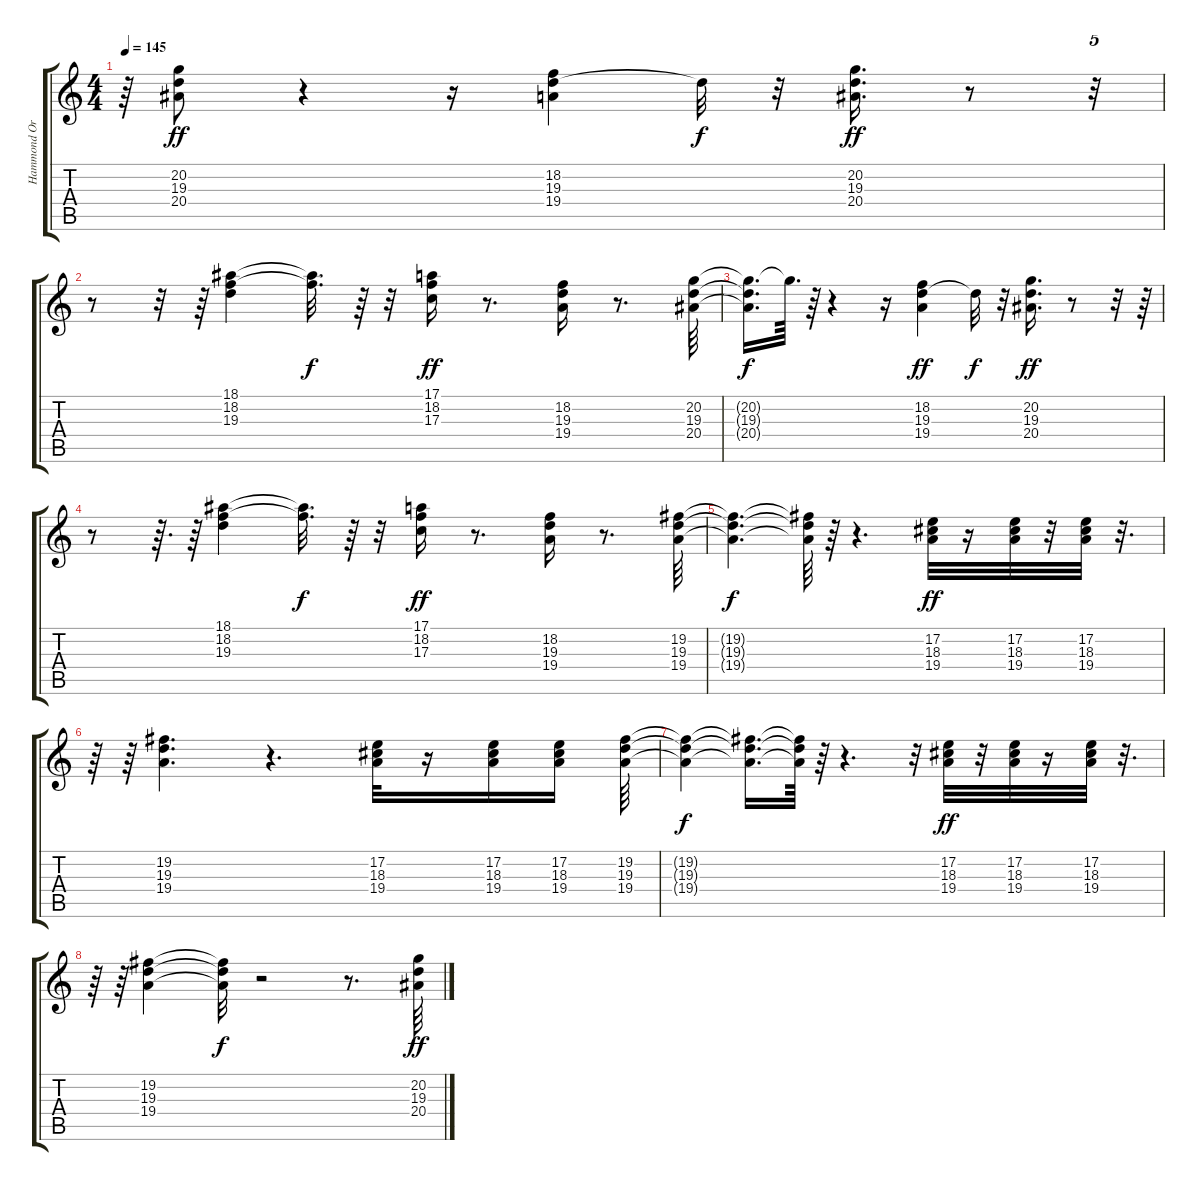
\track ("Hammond Organ" "Hammond Or") {instrument drawbarorgan}
\staff {score tabs}
\tuning (E4 B3 G3 D3 A2 E2) {hide}
\ts (4 4)
\tempo 145
\clef g2
\ks c
r.64{dy fff} (20.2 19.3 20.4).8{dy ff} r.4 r.16 (18.2 19.3 19.4).4 19.3{t}.32{dy f} r.32 (20.2 19.3 20.4).16{d dy ff} r.8 r.32{tu (5 4)} |
r.8 r.32 r.64 (18.1 18.2 19.3).4 (18.1{t} 18.2{t}).32{d dy f} r.64 r.32 (17.1 18.2 17.3).16{dy ff} r.8{d} (18.2 19.3 19.4).16 r.8{d} (20.2 19.3 20.4).64 |
(20.2{t} 19.3{t} 20.4{t}).16{d dy f} 20.2{t}.64{d} r.64 r.4 r.16 (18.2 19.3 19.4).4{dy ff} 19.3{t}.32{dy f} r.32 (20.2 19.3 20.4).16{d dy ff} r.8 r.32 r.64 |
r.8 r.64{d} r.64 (18.1 18.2 19.3).4 (18.1{t} 18.2{t}).32{d dy f} r.64 r.32 (17.1 18.2 17.3).16{dy ff} r.8{d} (18.2 19.3 19.4).16 r.8{d} (19.2 19.3 19.4).64 |
(19.2{t} 19.3{t} 19.4{t}).4{d dy f} (19.2{t} 19.3{t} 19.4{t}).64 r.64 r.4{d} (17.2 18.3 19.4).32{dy ff} r.16 (17.2 18.3 19.4).32 r.32 (17.2 18.3 19.4).32 r.32{d} |
r.64 r.64 (19.2 19.3 19.4).4{d} r.4{d} (17.2 18.3 19.4).32 r.16 (17.2 18.3 19.4).16 (17.2 18.3 19.4).16 (19.2 19.3 19.4).64 |
(19.2{t} 19.3{t} 19.4{t}).4{dy f} (19.2{t} 19.3{t} 19.4{t}).16{d} (19.2{t} 19.3{t} 19.4{t}).64 r.64 r.4{d} r.32 (17.2 18.3 19.4).32{dy ff} r.32 (17.2 18.3 19.4).32 r.16 (17.2 18.3 19.4).32 r.32{d} |
r.64 r.64 (19.2 19.3 19.4).4 (19.2{t} 19.3{t} 19.4{t}).32{dy f} r.2 r.8{d} (20.2 19.3 20.4).64{dy ff}
